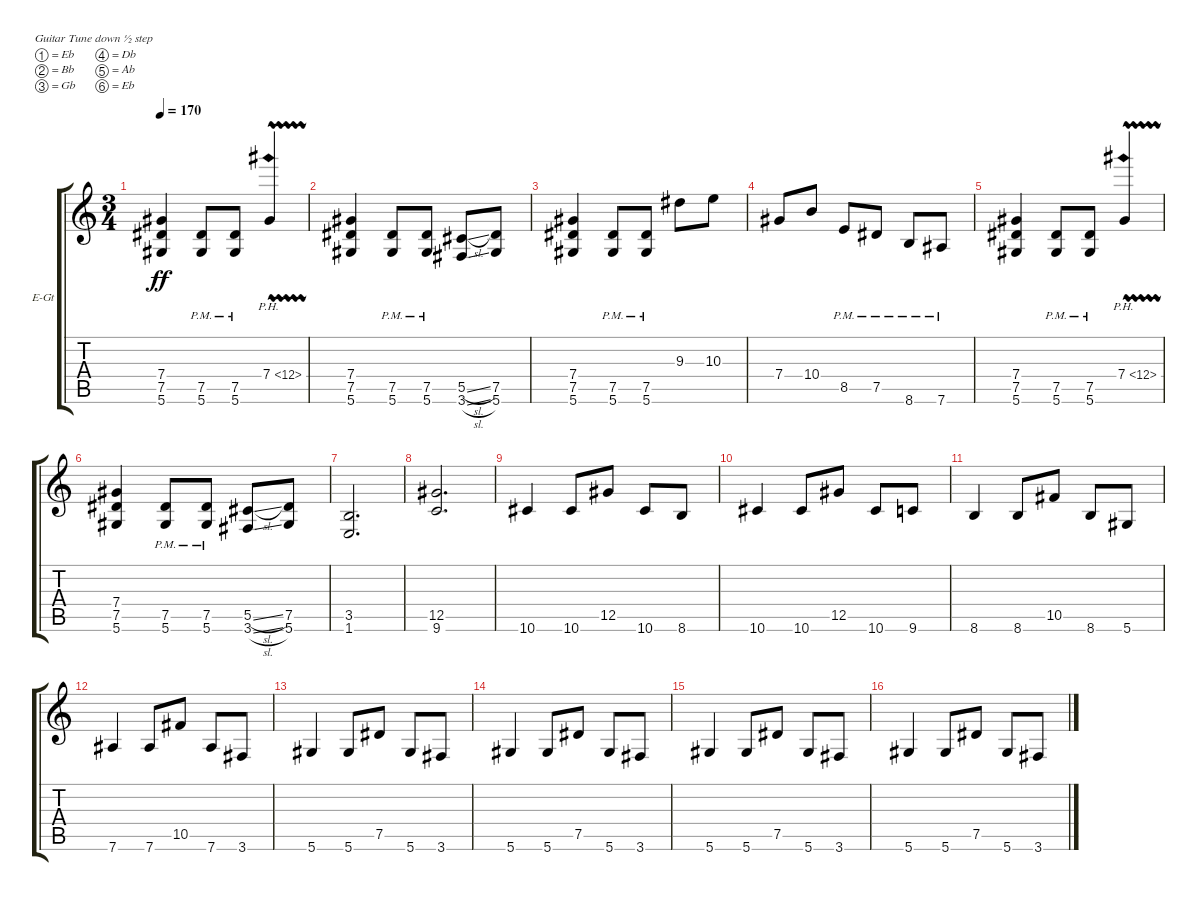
\bracketExtendMode groupsimilarinstruments
\firstSystemTrackNameOrientation horizontal
\otherSystemsTrackNameOrientation horizontal
\track ("Kaleb - Rhythm" "E-Gt") {instrument distortionguitar}
\staff {score tabs}
\tuning (Eb4 Bb3 Gb3 Db3 Ab2 Eb2)
\ts (3 4)
\tempo 170
\clef g2
\ks c
(5.6 7.5 7.4).4{dy ff} (5.6{pm} 7.5{pm}).8 (5.6{pm} 7.5{pm}).8 7.4{ph 5 vw}.4 |
(5.6 7.5 7.4).4 (5.6{pm} 7.5{pm}).8 (5.6{pm} 7.5{pm}).8 (3.6{sl} 5.5{sl}).8 (5.6 7.5).8 |
(5.6 7.5 7.4).4 (5.6{pm} 7.5{pm}).8 (5.6{pm} 7.5{pm}).8 9.3.8 10.3.8 |
7.4.8 10.4.8 8.5{pm}.8 7.5{pm}.8 8.6{pm}.8 7.6{pm}.8 |
(5.6 7.5 7.4).4 (5.6{pm} 7.5{pm}).8 (5.6{pm} 7.5{pm}).8 7.4{ph 5 vw}.4 |
(5.6 7.5 7.4).4 (5.6{pm} 7.5{pm}).8 (5.6{pm} 7.5{pm}).8 (3.6{sl} 5.5{sl}).8 (5.6 7.5).8 |
(1.6 3.5).2{d} |
(9.6 12.5).2{d} |
10.6.4 10.6.8 12.5.8 10.6.8 8.6.8 |
10.6.4 10.6.8 12.5.8 10.6.8 9.6.8 |
8.6.4 8.6.8 10.5.8 8.6.8 5.6.8 |
7.6.4 7.6.8 10.5.8 7.6.8 3.6.8 |
5.6.4 5.6.8 7.5.8 5.6.8 3.6.8 |
5.6.4 5.6.8 7.5.8 5.6.8 3.6.8 |
5.6.4 5.6.8 7.5.8 5.6.8 3.6.8 |
5.6.4 5.6.8 7.5.8 5.6.8 3.6.8
